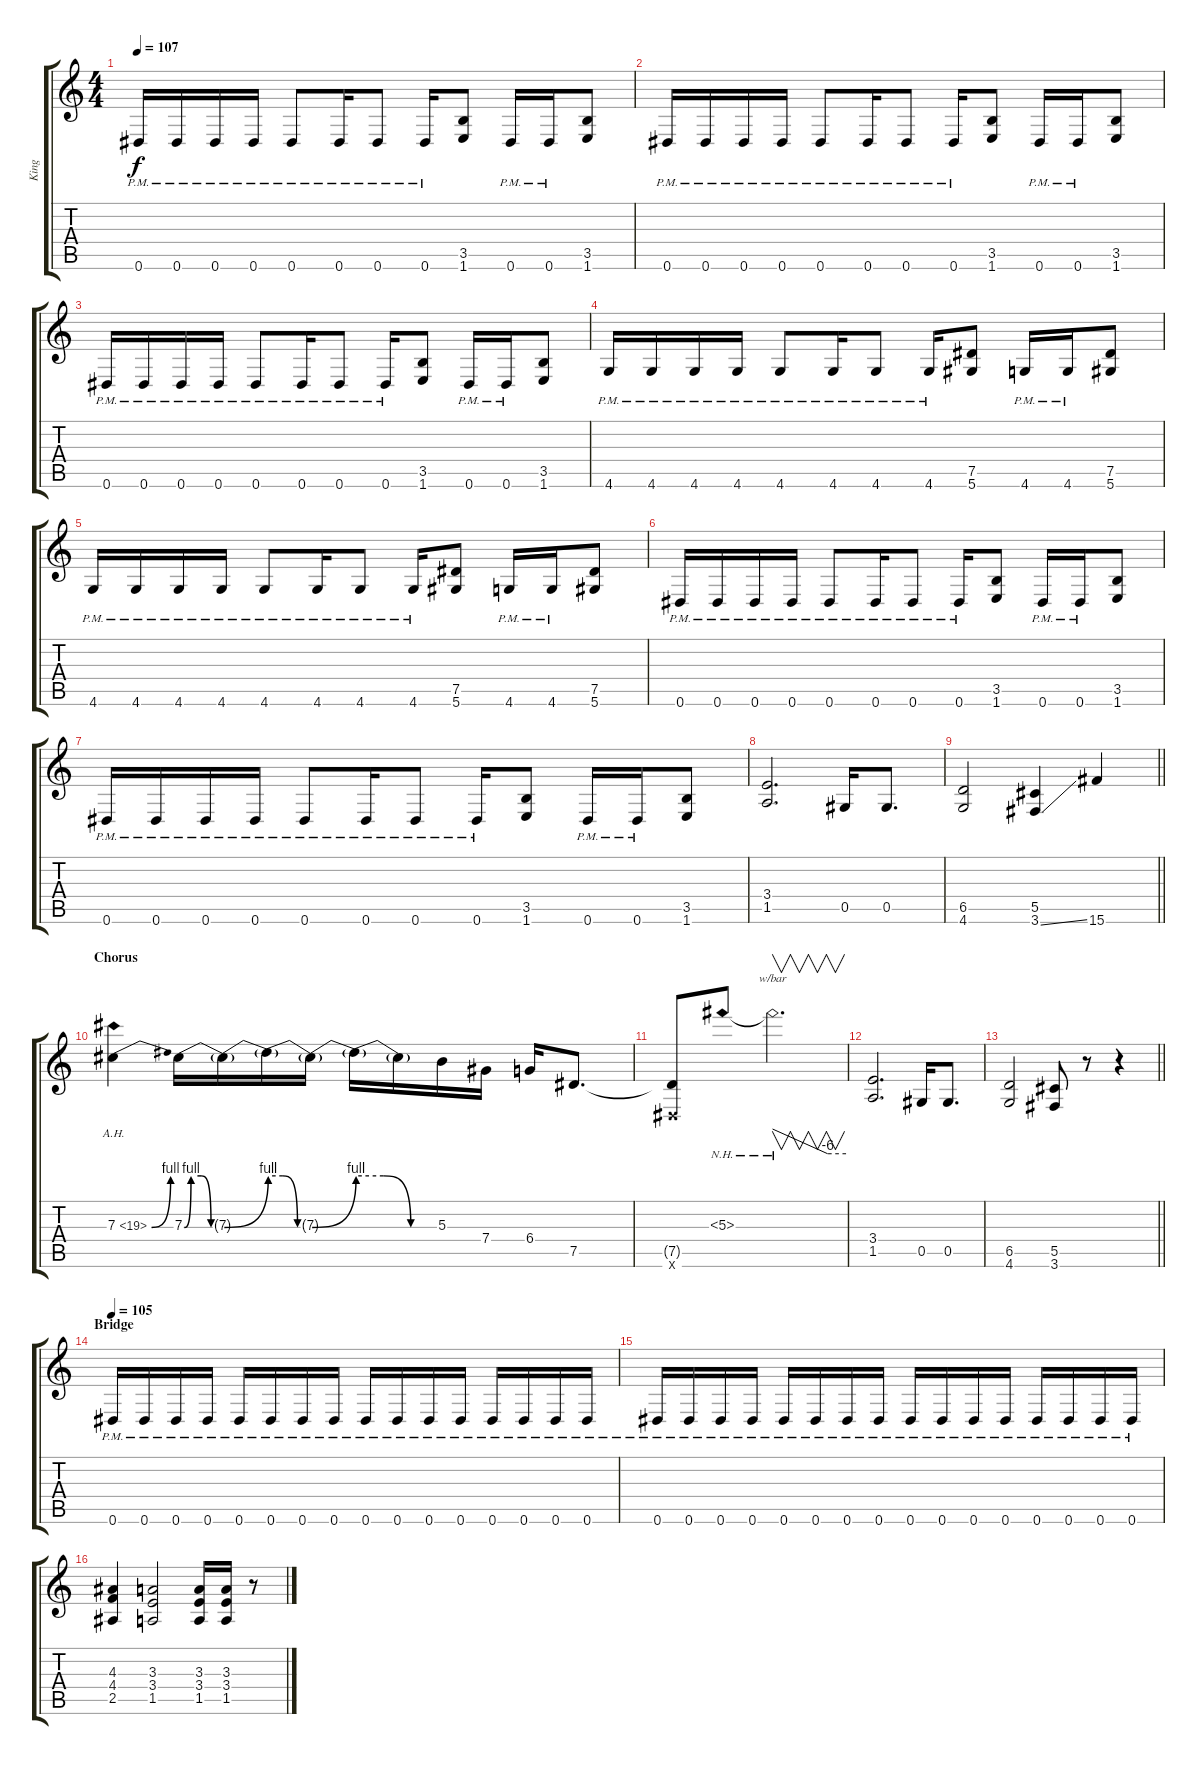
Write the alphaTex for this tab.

\track ("King" "King") {instrument distortionguitar}
\staff {score tabs}
\tuning (Eb4 Bb3 Gb3 Db3 Ab2 Eb2) {hide}
\ts (4 4)
\tempo 107
\clef g2
\ks c
0.6{pm}.16{dy f} 0.6{pm}.16 0.6{pm}.16 0.6{pm}.16 0.6{pm}.8 0.6{pm}.16 0.6{pm}.8 0.6{pm}.16 (3.5 1.6).8 0.6{pm}.16 0.6{pm}.16 (3.5 1.6).8 |
0.6{pm}.16 0.6{pm}.16 0.6{pm}.16 0.6{pm}.16 0.6{pm}.8 0.6{pm}.16 0.6{pm}.8 0.6{pm}.16 (3.5 1.6).8 0.6{pm}.16 0.6{pm}.16 (3.5 1.6).8 |
0.6{pm}.16 0.6{pm}.16 0.6{pm}.16 0.6{pm}.16 0.6{pm}.8 0.6{pm}.16 0.6{pm}.8 0.6{pm}.16 (3.5 1.6).8 0.6{pm}.16 0.6{pm}.16 (3.5 1.6).8 |
4.6{pm}.16 4.6{pm}.16 4.6{pm}.16 4.6{pm}.16 4.6{pm}.8 4.6{pm}.16 4.6{pm}.8 4.6{pm}.16 (7.5 5.6).8 4.6{pm}.16 4.6{pm}.16 (7.5 5.6).8 |
4.6{pm}.16 4.6{pm}.16 4.6{pm}.16 4.6{pm}.16 4.6{pm}.8 4.6{pm}.16 4.6{pm}.8 4.6{pm}.16 (7.5 5.6).8 4.6{pm}.16 4.6{pm}.16 (7.5 5.6).8 |
0.6{pm}.16 0.6{pm}.16 0.6{pm}.16 0.6{pm}.16 0.6{pm}.8 0.6{pm}.16 0.6{pm}.8 0.6{pm}.16 (3.5 1.6).8 0.6{pm}.16 0.6{pm}.16 (3.5 1.6).8 |
0.6{pm}.16 0.6{pm}.16 0.6{pm}.16 0.6{pm}.16 0.6{pm}.8 0.6{pm}.16 0.6{pm}.8 0.6{pm}.16 (3.5 1.6).8 0.6{pm}.16 0.6{pm}.16 (3.5 1.6).8 |
(3.4 1.5).2{d} 0.5.16 0.5.8{d} |
\barLineRight lightlight
(6.5 4.6).2 (5.5 3.6{ss}).4 15.6.4 |
\section ("" "Chorus")
7.3{be (bend 0 0 60 4) ah 12}.4 7.3{be (custom 0 0 10 4 25 4 40 0 60 0)}.16 7.3{be (bend 0 0 60 4) t}.16 7.3{be (custom 0 4 20 4 40 0 60 0) t}.16 7.3{be (bend 0 0 60 4) t}.16 7.3{be (custom 0 4 20 4 40 0 60 0) t}.16 7.3{t}.16 5.3.16 7.4.16 6.4.16 7.5.8{d} |
(7.5{t} 0.6{x}).8 5.3{nh}.8 5.3{nh t}.2{v d tbe (custom default 0 0 45 -24 60 -24)} |
(3.4 1.5).2{d} 0.5.16 0.5.8{d} |
\barLineRight lightlight
(6.5 4.6).2 (5.5 3.6).8 r.8 r.4 |
\section ("" "Bridge")
\tempo 105
0.6{pm}.16 0.6{pm}.16 0.6{pm}.16 0.6{pm}.16 0.6{pm}.16 0.6{pm}.16 0.6{pm}.16 0.6{pm}.16 0.6{pm}.16 0.6{pm}.16 0.6{pm}.16 0.6{pm}.16 0.6{pm}.16 0.6{pm}.16 0.6{pm}.16 0.6{pm}.16 |
0.6{pm}.16 0.6{pm}.16 0.6{pm}.16 0.6{pm}.16 0.6{pm}.16 0.6{pm}.16 0.6{pm}.16 0.6{pm}.16 0.6{pm}.16 0.6{pm}.16 0.6{pm}.16 0.6{pm}.16 0.6{pm}.16 0.6{pm}.16 0.6{pm}.16 0.6{pm}.16 |
(4.3 4.4 2.5).4 (3.3 3.4 1.5).2 (3.3 3.4 1.5).16 (3.3 3.4 1.5).16 r.8
